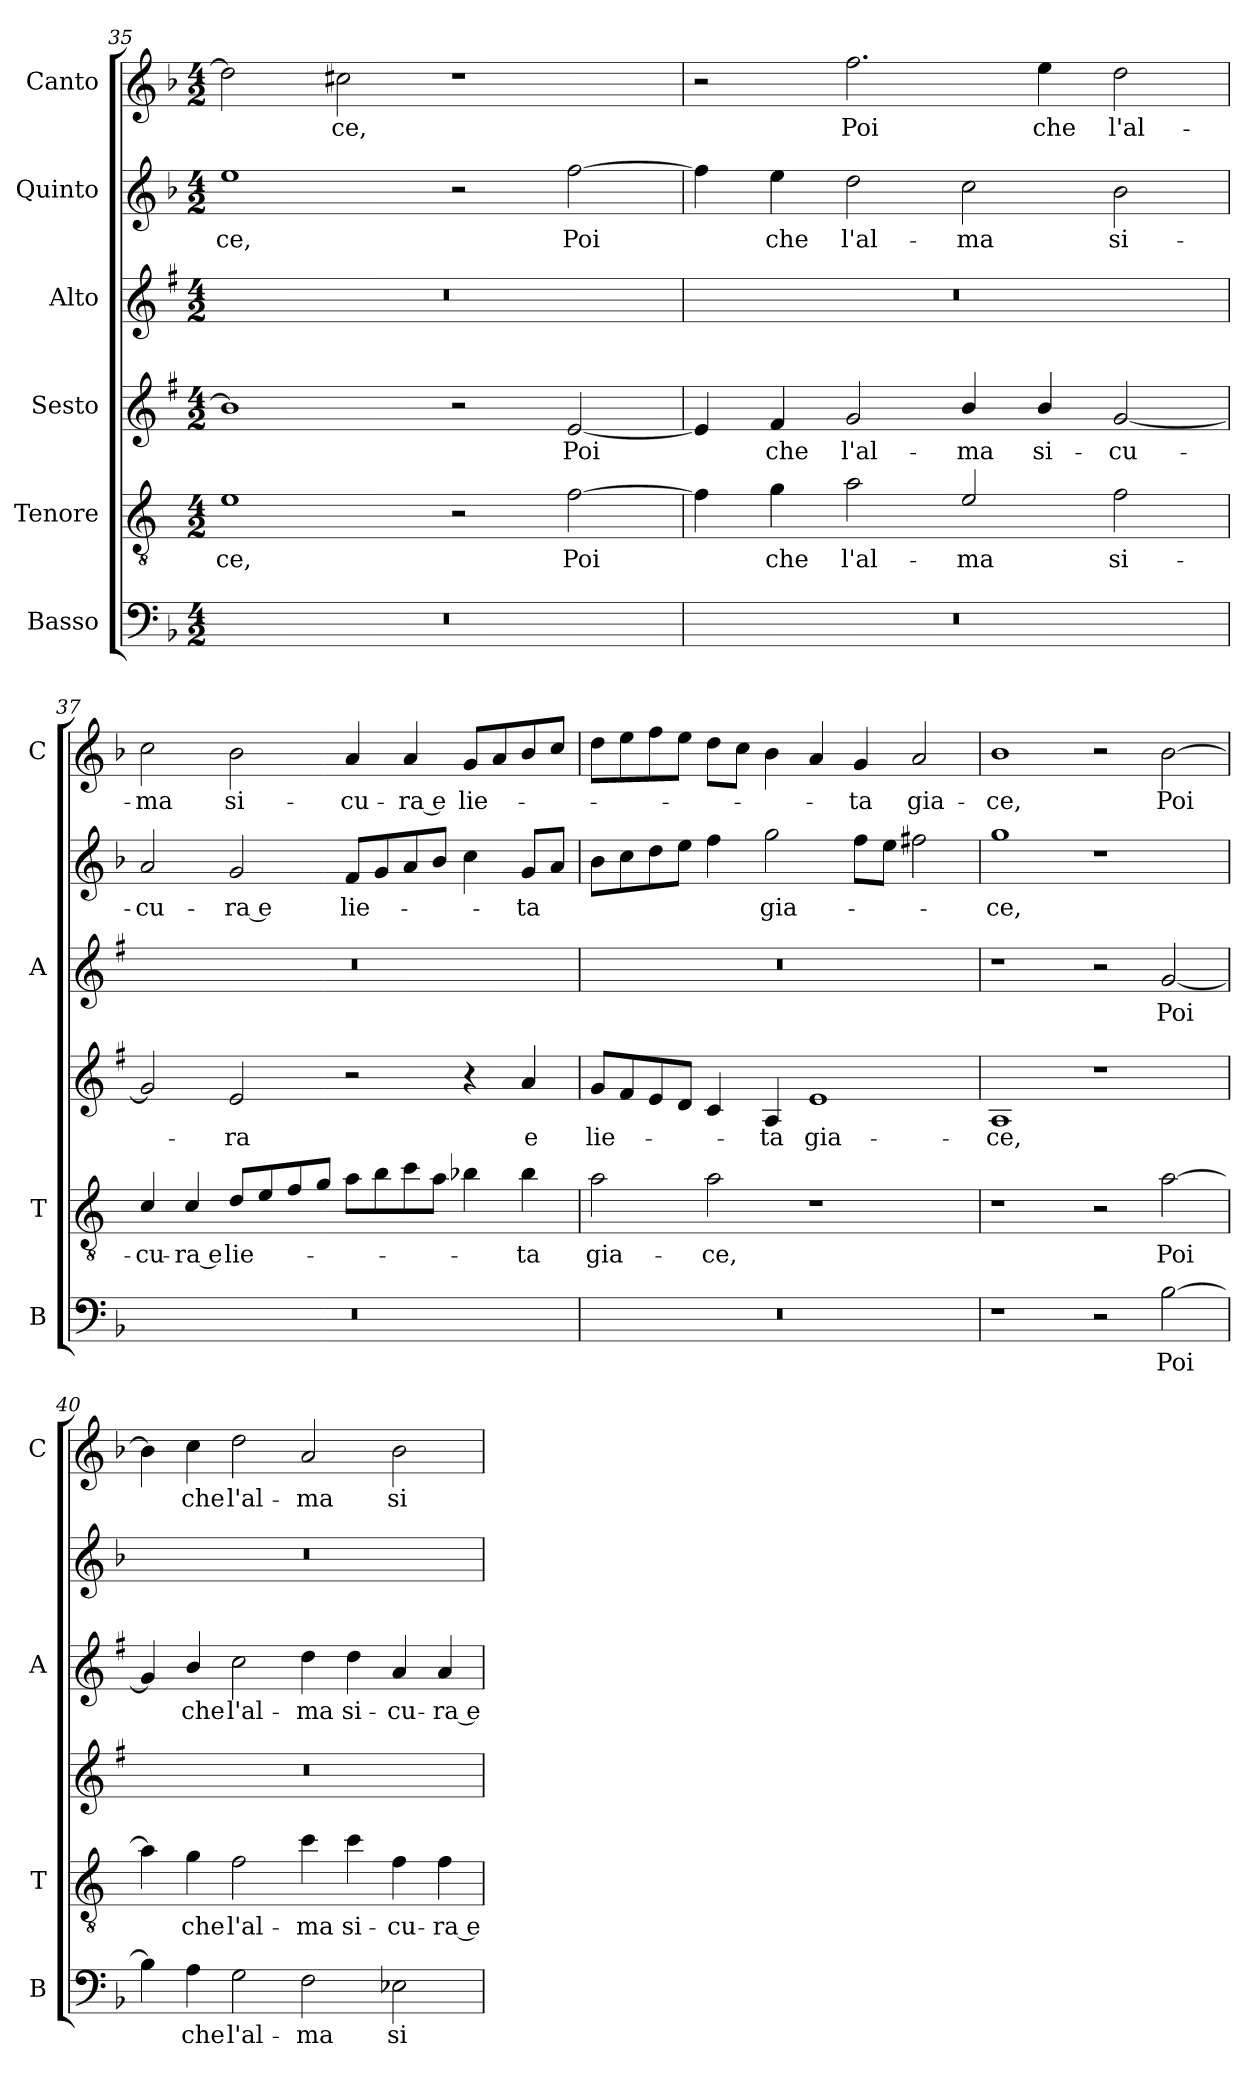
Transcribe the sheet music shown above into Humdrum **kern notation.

**kern	**text	**kern	**text	**kern	**text	**kern	**text	**kern	**text	**kern	**text
*part6	*part6	*part5	*part5	*part4	*part4	*part3	*part3	*part2	*part2	*part1	*part1
*staff6	*staff6	*staff5	*staff5	*staff4	*staff4	*staff3	*staff3	*staff2	*staff2	*staff1	*staff1
*I"Basso	*	*I"Tenore	*	*I"Sesto	*	*I"Alto	*	*I"Quinto	*	*I"Canto	*
*I'B	*	*I'T	*	*	*	*I'A	*	*	*	*I'C	*
*clefF4	*	*clefGv2	*	*clefG2	*	*clefG2	*	*clefG2	*	*clefG2	*
*	*	*ITrd4c7	*	*ITrd1c2	*	*ITrd1c2	*	*	*	*	*
*k[b-]	*	*k[b-]	*	*k[b-]	*	*k[b-]	*	*k[b-]	*	*k[b-]	*
*F:	*	*F:	*	*F:	*	*F:	*	*F:	*	*F:	*
*M4/2	*	*M4/2	*	*M4/2	*	*M4/2	*	*M4/2	*	*M4/2	*
=35	=35	=35	=35	=35	=35	=35	=35	=35	=35	=35	=35
!	!	!	!LO:LY:b	!	!	!	!	!	!LO:LY:b	!	!
0r	.	1A	-ce,	1a]	.	0r	.	1ee	-ce,	2dd\]	.
!	!	!	!	!	!	!	!	!	!	!	!LO:LY:b
.	.	.	.	.	.	.	.	.	.	2cc#X\	-ce,
.	.	2r	.	2r	.	.	.	2r	.	1r	.
!	!	!	!LO:LY:b	!	!LO:LY:b	!	!	!	!LO:LY:b	!	!
.	.	[2B-\	Poi	[2d/	Poi	.	.	[2ff\	Poi	.	.
=36	=36	=36	=36	=36	=36	=36	=36	=36	=36	=36	=36
0r	.	4B-\]	.	4d/]	.	0r	.	4ff\]	.	2r	.
!	!	!	!LO:LY:b	!	!LO:LY:b	!	!	!	!LO:LY:b	!	!
.	.	4c\	che	4e/	che	.	.	4ee\	che	.	.
!	!	!	!LO:LY:b	!	!LO:LY:b	!	!	!	!LO:LY:b	!	!LO:LY:b
.	.	2d\	l'al-	2f/	l'al-	.	.	2dd\	l'al-	2.ff\	Poi
!	!	!	!LO:LY:b	!	!LO:LY:b	!	!	!	!LO:LY:b	!	!
.	.	2A/	-ma	4a/	-ma	.	.	2cc\	-ma	.	.
!	!	!	!	!	!LO:LY:b	!	!	!	!	!	!LO:LY:b
.	.	.	.	4a/	si-	.	.	.	.	4ee\	che
!	!	!	!LO:LY:b	!	!LO:LY:b	!	!	!	!LO:LY:b	!	!LO:LY:b
.	.	2B-\	si-	[2f/	-cu-	.	.	2b-\	si-	2dd\	l'al-
!!LO:LB:g=z
=37	=37	=37	=37	=37	=37	=37	=37	=37	=37	=37	=37
!	!	!	!LO:LY:b	!	!	!	!	!	!LO:LY:b	!	!LO:LY:b
0r	.	4F/	-cu-	2f/]	.	0r	.	2a/	-cu-	2cc\	-ma
!	!	!	!LO:LY:b	!	!	!	!	!	!	!	!
.	.	4F/	-ra e	.	.	.	.	.	.	.	.
!	!	!	!LO:LY:b	!	!LO:LY:b	!	!	!	!LO:LY:b	!	!LO:LY:b
.	.	8G/L	lie-	2d/	-ra	.	.	2g/	-ra e	2b-\	si-
.	.	8A/	.	.	.	.	.	.	.	.	.
.	.	8B-/	.	.	.	.	.	.	.	.	.
.	.	8c/J	.	.	.	.	.	.	.	.	.
!	!	!	!	!	!	!	!	!	!LO:LY:b	!	!LO:LY:b
.	.	8d\L	.	2r	.	.	.	8f/L	lie-	4a/	-cu-
.	.	8e\	.	.	.	.	.	8g/	.	.	.
!	!	!	!	!	!	!	!	!	!	!	!LO:LY:b
.	.	8f\	.	.	.	.	.	8a/	.	4a/	-ra e
.	.	8d\J	.	.	.	.	.	8b-/J	.	.	.
!	!	!	!	!	!	!	!	!	!	!	!LO:LY:b
.	.	4e-X\	.	4r	.	.	.	4cc\	.	8g/L	lie-
.	.	.	.	.	.	.	.	.	.	8a/	.
!	!	!	!LO:LY:b	!	!LO:LY:b	!	!	!	!LO:LY:b	!	!
.	.	4e-\	-ta	4g/	e	.	.	8g/L	-ta	8b-/	.
.	.	.	.	.	.	.	.	8a/J	.	8cc/J	.
=38	=38	=38	=38	=38	=38	=38	=38	=38	=38	=38	=38
!	!	!	!LO:LY:b	!	!LO:LY:b	!	!	!	!	!	!
0r	.	2d\	gia-	8f/L	lie-	0r	.	8b-\L	.	8dd\L	.
.	.	.	.	8e/	.	.	.	8cc\	.	8ee\	.
.	.	.	.	8d/	.	.	.	8dd\	.	8ff\	.
.	.	.	.	8c/J	.	.	.	8ee\J	.	8ee\J	.
!	!	!	!LO:LY:b	!	!	!	!	!	!	!	!
.	.	2d\	-ce,	4B-/	.	.	.	4ff\	.	8dd\L	.
.	.	.	.	.	.	.	.	.	.	8cc\J	.
!	!	!	!	!	!LO:LY:b	!	!	!	!LO:LY:b	!	!
.	.	.	.	4G/	-ta	.	.	2gg\	gia-	4b-\	.
!	!	!	!	!	!LO:LY:b	!	!	!	!	!	!
.	.	1r	.	1d	gia-	.	.	.	.	4a/	.
!	!	!	!	!	!	!	!	!	!	!	!LO:LY:b
.	.	.	.	.	.	.	.	8ff\L	.	4g/	-ta
.	.	.	.	.	.	.	.	8ee\J	.	.	.
!	!	!	!	!	!	!	!	!	!	!	!LO:LY:b
.	.	.	.	.	.	.	.	2ff#X\	.	2a/	gia-
=39	=39	=39	=39	=39	=39	=39	=39	=39	=39	=39	=39
!	!	!	!	!	!LO:LY:b	!	!	!	!LO:LY:b	!	!LO:LY:b
1r	.	1r	.	1G	-ce,	1r	.	1gg	-ce,	1b-	-ce,
2r	.	2r	.	1r	.	2r	.	1r	.	2r	.
!	!LO:LY:b	!	!LO:LY:b	!	!	!	!LO:LY:b	!	!	!	!LO:LY:b
[2B-\	Poi	[2d\	Poi	.	.	[2f/	Poi	.	.	[2b-\	Poi
=40	=40	=40	=40	=40	=40	=40	=40	=40	=40	=40	=40
4B-\]	.	4d\]	.	0r	.	4f/]	.	0r	.	4b-\]	.
!	!LO:LY:b	!	!LO:LY:b	!	!	!	!LO:LY:b	!	!	!	!LO:LY:b
4A\	che	4c\	che	.	.	4a/	che	.	.	4cc\	che
!	!LO:LY:b	!	!LO:LY:b	!	!	!	!LO:LY:b	!	!	!	!LO:LY:b
2G\	l'al-	2B-\	l'al-	.	.	2b-\	l'al-	.	.	2dd\	l'al-
!	!LO:LY:b	!	!LO:LY:b	!	!	!	!LO:LY:b	!	!	!	!LO:LY:b
2F\	-ma	4f\	-ma	.	.	4cc\	-ma	.	.	2a/	-ma
!	!	!	!LO:LY:b	!	!	!	!LO:LY:b	!	!	!	!
.	.	4f\	si-	.	.	4cc\	si-	.	.	.	.
!	!LO:LY:b	!	!LO:LY:b	!	!	!	!LO:LY:b	!	!	!	!LO:LY:b
2E-X\	si-	4B-\	-cu-	.	.	4g/	-cu-	.	.	2b-\	si-
!	!	!	!LO:LY:b	!	!	!	!LO:LY:b	!	!	!	!
.	.	4B-\	-ra e	.	.	4g/	-ra e	.	.	.	.
=	=	=	=	=	=	=	=	=	=	=	=
*-	*-	*-	*-	*-	*-	*-	*-	*-	*-	*-	*-
